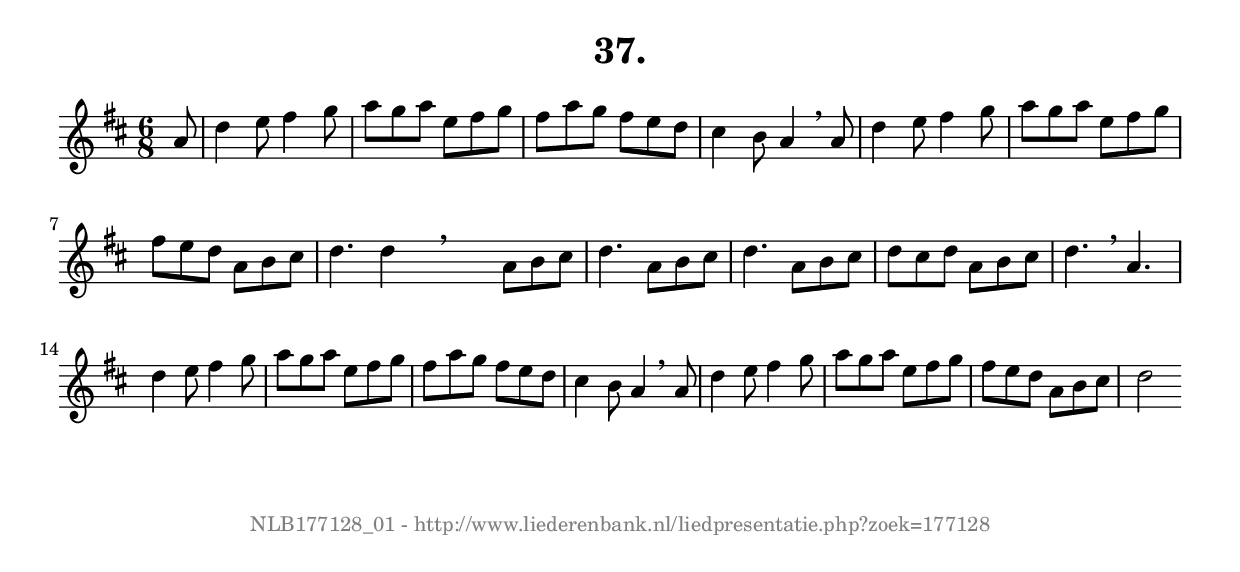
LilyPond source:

%
% produced by wce2krn 1.64 (7 June 2014)
%
\version"2.16"
#(append! paper-alist '(("long" . (cons (* 210 mm) (* 2000 mm)))))
#(set-default-paper-size "long")
sb = {\breathe}
mBreak = {\breathe }
bBreak = {\breathe }
x = {\once\override NoteHead #'style = #'cross }
gl=\glissando
itime={\override Staff.TimeSignature #'stencil = ##f }
ficta = {\once\set suggestAccidentals = ##t}
fine = {\once\override Score.RehearsalMark #'self-alignment-X = #1 \mark \markup {\italic{Fine}}}
dc = {\once\override Score.RehearsalMark #'self-alignment-X = #1 \mark \markup {\italic{D.C.}}}
dcf = {\once\override Score.RehearsalMark #'self-alignment-X = #1 \mark \markup {\italic{D.C. al Fine}}}
dcc = {\once\override Score.RehearsalMark #'self-alignment-X = #1 \mark \markup {\italic{D.C. al Coda}}}
ds = {\once\override Score.RehearsalMark #'self-alignment-X = #1 \mark \markup {\italic{D.S.}}}
dsf = {\once\override Score.RehearsalMark #'self-alignment-X = #1 \mark \markup {\italic{D.S. al Fine}}}
dsc = {\once\override Score.RehearsalMark #'self-alignment-X = #1 \mark \markup {\italic{D.S. al Coda}}}
pv = {\set Score.repeatCommands = #'((volta "1"))}
sv = {\set Score.repeatCommands = #'((volta "2"))}
tv = {\set Score.repeatCommands = #'((volta "3"))}
qv = {\set Score.repeatCommands = #'((volta "4"))}
xv = {\set Score.repeatCommands = #'((volta #f))}
\header{ tagline = ""
title = "37."
}
\score {{
\key d \major
\relative g'
{
\set melismaBusyProperties = #'()
\partial 32*4
\time 6/8
\tempo 4=120
\override Score.MetronomeMark #'transparent = ##t
\override Score.RehearsalMark #'break-visibility = #(vector #t #t #f)
a8 d4 e8 fis4 g8 a g a e fis g fis a g fis e d cis4 b8 a4 \sb a8 d4 e8 fis4 g8 a g a e fis g fis e d a b cis d4. d4 s8 \bar":|:" \bBreak
s4. a8 b cis d4. a8 b cis d4. a8 b cis d cis d a b cis d4.\sb a d4 e8 fis4 g8 a g a e fis g fis a g fis e d cis4 b8 a4 \sb a8 d4 e8 fis4 g8 a g a e fis g fis e d a b cis d2 \bar ":|"
 }}
 \midi { }
 \layout {
            indent = 0.0\cm
}
}
\markup { \vspace #0 } \markup { \with-color #grey \fill-line { \center-column { \smaller "NLB177128_01 - http://www.liederenbank.nl/liedpresentatie.php?zoek=177128" } } }
